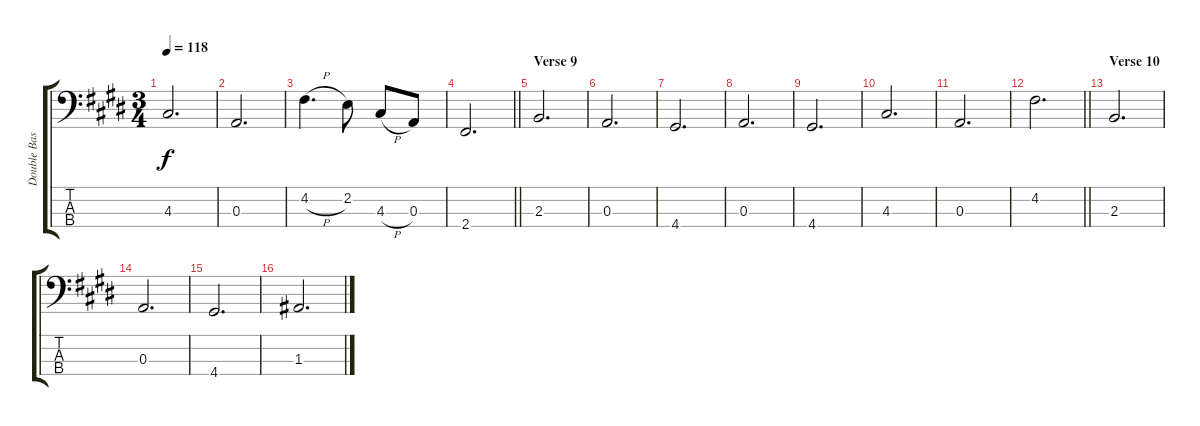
\track ("Double Bass" "Double Bas") {instrument acousticbass}
\staff {score tabs}
\tuning (G2 D2 A1 E1) {hide}
\ts (3 4)
\tempo 118
\clef f4
\ks e
4.3.2{d dy f} |
0.3.2{d} |
4.2{h}.4{d} 2.2.8 4.3{h}.8 0.3.8 |
\barLineRight lightlight
2.4.2{d} |
\section ("" "Verse 9")
2.3.2{d} |
0.3.2{d} |
4.4.2{d} |
0.3.2{d} |
4.4.2{d} |
4.3.2{d} |
0.3.2{d} |
\barLineRight lightlight
4.2.2{d} |
\section ("" "Verse 10")
2.3.2{d} |
0.3.2{d} |
4.4.2{d} |
1.3.2{d}
